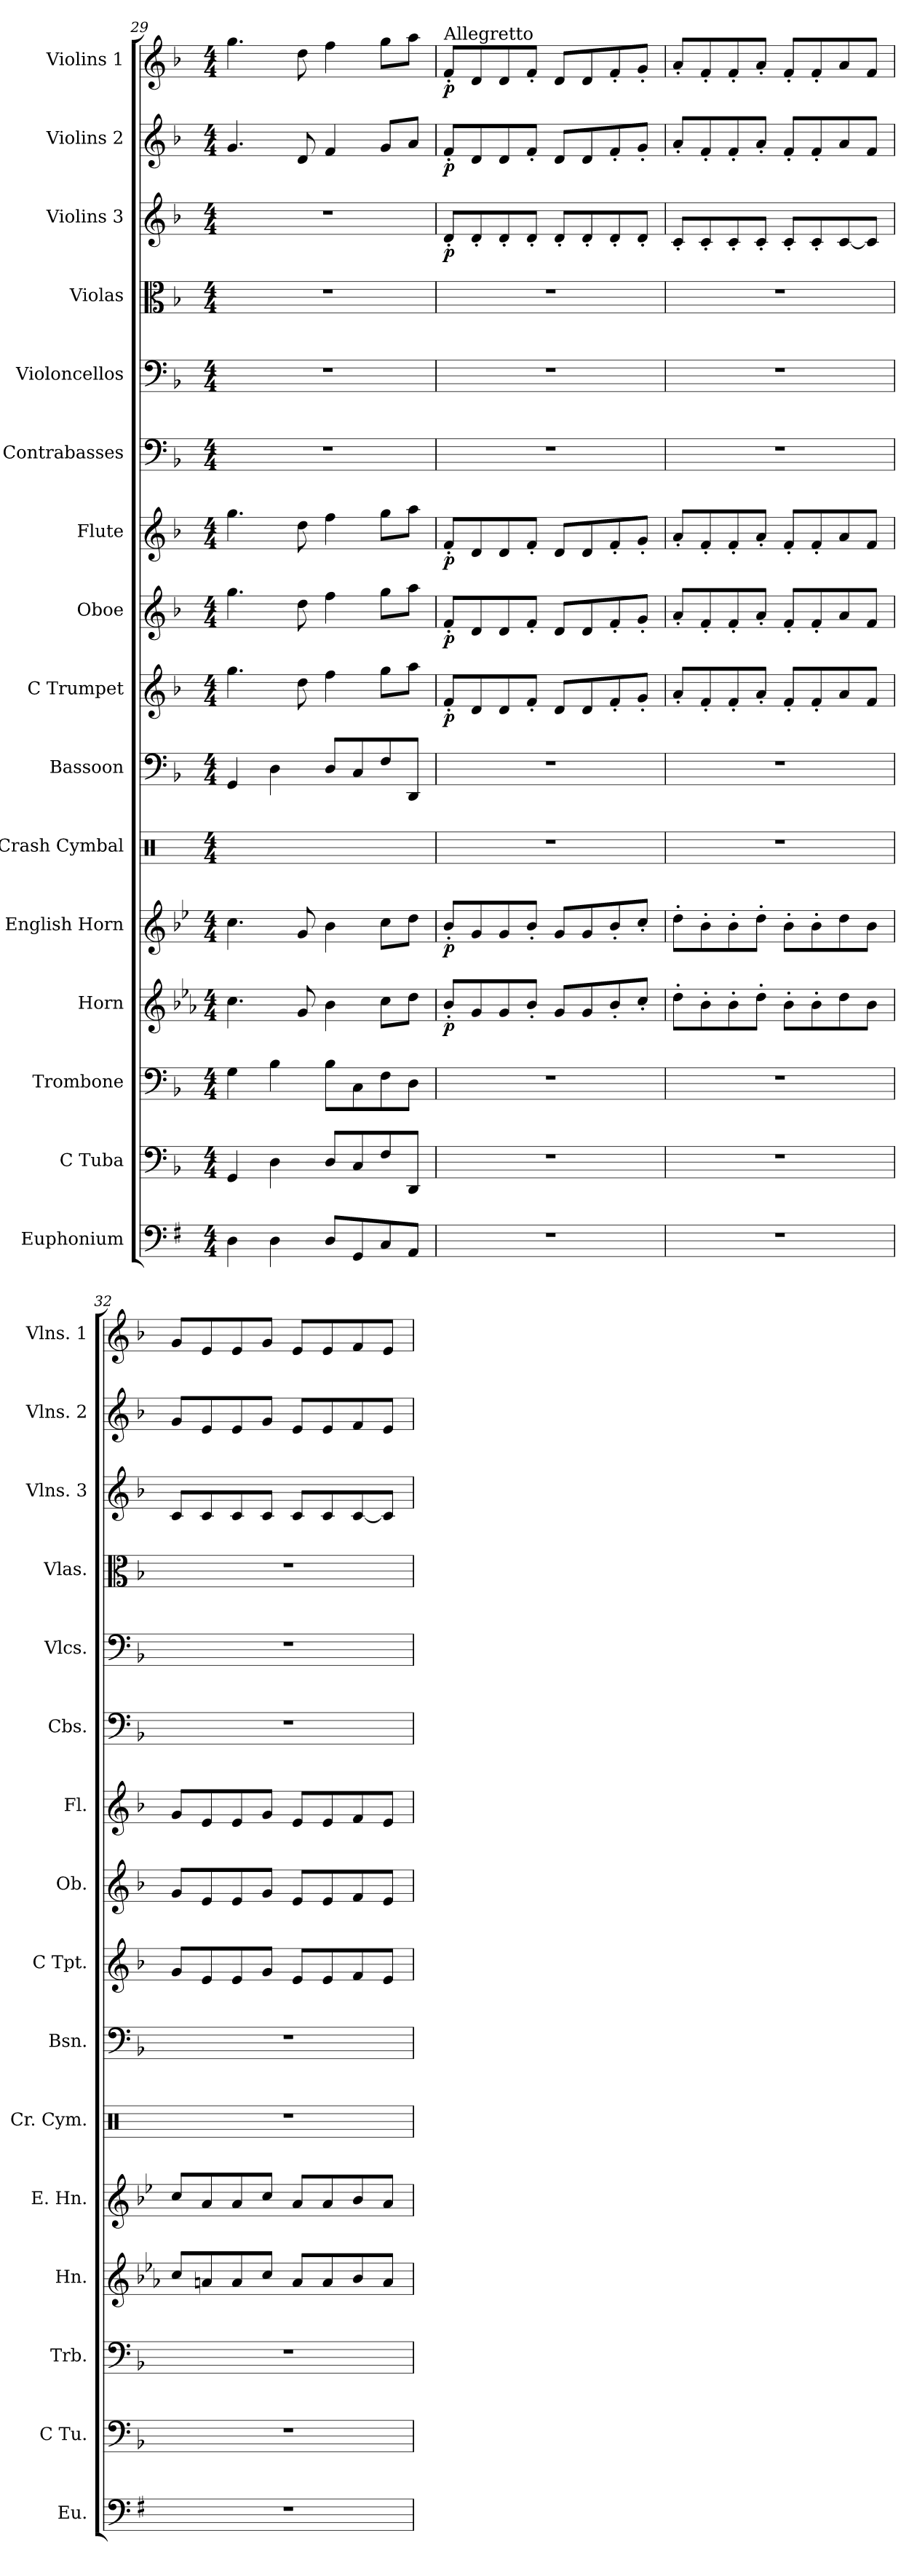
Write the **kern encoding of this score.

**kern	**kern	**kern	**kern	**dynam	**kern	**dynam	**kern	**kern	**kern	**dynam	**kern	**dynam	**kern	**dynam	**kern	**kern	**kern	**kern	**dynam	**kern	**dynam	**kern	**dynam
*part16	*part15	*part14	*part13	*part13	*part12	*part12	*part11	*part10	*part9	*part9	*part8	*part8	*part7	*part7	*part6	*part5	*part4	*part3	*part3	*part2	*part2	*part1	*part1
*staff16	*staff15	*staff14	*staff13	*staff13	*staff12	*staff12	*staff11	*staff10	*staff9	*staff9	*staff8	*staff8	*staff7	*staff7	*staff6	*staff5	*staff4	*staff3	*staff3	*staff2	*staff2	*staff1	*staff1
*I"Euphonium	*I"C Tuba	*I"Trombone	*I"Horn	*	*I"English Horn	*	*I"Crash Cymbal	*I"Bassoon	*I"C Trumpet	*	*I"Oboe	*	*I"Flute	*	*I"Contrabasses	*I"Violoncellos	*I"Violas	*I"Violins 3	*	*I"Violins 2	*	*I"Violins 1	*
*I'Eu.	*I'C Tu.	*I'Trb.	*I'Hn.	*	*I'E. Hn.	*	*I'Cr. Cym.	*I'Bsn.	*I'C Tpt.	*	*I'Ob.	*	*I'Fl.	*	*I'Cbs.	*I'Vlcs.	*I'Vlas.	*I'Vlns. 3	*	*I'Vlns. 2	*	*I'Vlns. 1	*
*clefF4	*clefF4	*clefF4	*clefG2	*	*	*	*clefX	*clefF4	*clefG2	*	*clefG2	*	*clefG2	*	*clefF4	*clefF4	*clefC3	*clefG2	*	*clefG2	*	*clefG2	*
*ITrd-3c-5	*	*	*ITrd3c5	*	*ITrd3c5	*	*	*	*	*	*	*	*	*	*	*	*	*	*	*	*	*	*
*k[]	*k[b-]	*k[b-]	*k[b-e-]	*	*k[b-]	*	*k[]	*k[b-]	*k[b-]	*	*k[b-]	*	*k[b-]	*	*k[b-]	*k[b-]	*k[b-]	*k[b-]	*	*k[b-]	*	*k[b-]	*
*C:	*F:	*F:	*B-:	*	*F:	*	*C:	*F:	*F:	*	*F:	*	*F:	*	*F:	*F:	*F:	*F:	*	*F:	*	*F:	*
*M4/4	*M4/4	*M4/4	*M4/4	*	*M4/4	*	*M4/4	*M4/4	*M4/4	*	*M4/4	*	*M4/4	*	*M4/4	*M4/4	*M4/4	*M4/4	*	*M4/4	*	*M4/4	*
=29	=29	=29	=29	=29	=29	=29	=29	=29	=29	=29	=29	=29	=29	=29	=29	=29	=29	=29	=29	=29	=29	=29	=29
4G\	4GG/	4G\	4.g\	.	4.g\	.	1R	4GG/	4.gg\	.	4.gg\	.	4.gg\	.	1r	1r	1r	1r	.	4.g/	.	4.gg\	.
4G\	4D\	4B-\	.	.	.	.	.	4D\	.	.	.	.	.	.	.	.	.	.	.	.	.	.	.
.	.	.	8d/	.	8d/	.	.	.	8dd\	.	8dd\	.	8dd\	.	.	.	.	.	.	8d/	.	8dd\	.
8G/L	8D/L	8B-\L	4f\	.	4f\	.	.	8D/L	4ff\	.	4ff\	.	4ff\	.	.	.	.	.	.	4f/	.	4ff\	.
8C/	8C/	8C\	.	.	.	.	.	8C/	.	.	.	.	.	.	.	.	.	.	.	.	.	.	.
8F/	8F/	8F\	8g\L	.	8g\L	.	.	8F/	8gg\L	.	8gg\L	.	8gg\L	.	.	.	.	.	.	8g/L	.	8gg\L	.
8D/J	8DD/J	8D\J	8a\J	.	8a\J	.	.	8DD/J	8aa\J	.	8aa\J	.	8aa\J	.	.	.	.	.	.	8a/J	.	8aa\J	.
!!LO:PB:g=z
=30	=30	=30	=30	=30	=30	=30	=30	=30	=30	=30	=30	=30	=30	=30	=30	=30	=30	=30	=30	=30	=30	=30	=30
!	!	!	!	!	!	!	!	!	!	!	!	!	!	!	!	!	!	!	!	!	!	!LO:TX:a:t=Allegretto	!
!	!	!	!	!LO:DY:b	!	!LO:DY:b	!	!	!	!LO:DY:b	!	!LO:DY:b	!	!LO:DY:b	!	!	!	!	!LO:DY:b	!	!LO:DY:b	!	!LO:DY:b
1r	1r	1r	8f'/L	p	8f'/L	p	1r	1r	8f'/L	p	8f'/L	p	8f'/L	p	1r	1r	1r	8d'/L	p	8f'/L	p	8f'/L	p
.	.	.	8d/	.	8d/	.	.	.	8d/	.	8d/	.	8d/	.	.	.	.	8d'/	.	8d/	.	8d/	.
.	.	.	8d/	.	8d/	.	.	.	8d/	.	8d/	.	8d/	.	.	.	.	8d'/	.	8d/	.	8d/	.
.	.	.	8f'/J	.	8f'/J	.	.	.	8f'/J	.	8f'/J	.	8f'/J	.	.	.	.	8d'/J	.	8f'/J	.	8f'/J	.
.	.	.	8d/L	.	8d/L	.	.	.	8d/L	.	8d/L	.	8d/L	.	.	.	.	8d'/L	.	8d/L	.	8d/L	.
.	.	.	8d/	.	8d/	.	.	.	8d/	.	8d/	.	8d/	.	.	.	.	8d'/	.	8d/	.	8d/	.
.	.	.	8f'/	.	8f'/	.	.	.	8f'/	.	8f'/	.	8f'/	.	.	.	.	8d'/	.	8f'/	.	8f'/	.
.	.	.	8g'/J	.	8g'/J	.	.	.	8g'/J	.	8g'/J	.	8g'/J	.	.	.	.	8d'/J	.	8g'/J	.	8g'/J	.
=31	=31	=31	=31	=31	=31	=31	=31	=31	=31	=31	=31	=31	=31	=31	=31	=31	=31	=31	=31	=31	=31	=31	=31
1r	1r	1r	8a'\L	.	8a'\L	.	1r	1r	8a'/L	.	8a'/L	.	8a'/L	.	1r	1r	1r	8c'/L	.	8a'/L	.	8a'/L	.
.	.	.	8f'\	.	8f'\	.	.	.	8f'/	.	8f'/	.	8f'/	.	.	.	.	8c'/	.	8f'/	.	8f'/	.
.	.	.	8f'\	.	8f'\	.	.	.	8f'/	.	8f'/	.	8f'/	.	.	.	.	8c'/	.	8f'/	.	8f'/	.
.	.	.	8a'\J	.	8a'\J	.	.	.	8a'/J	.	8a'/J	.	8a'/J	.	.	.	.	8c'/J	.	8a'/J	.	8a'/J	.
.	.	.	8f'\L	.	8f'\L	.	.	.	8f'/L	.	8f'/L	.	8f'/L	.	.	.	.	8c'/L	.	8f'/L	.	8f'/L	.
.	.	.	8f'\	.	8f'\	.	.	.	8f'/	.	8f'/	.	8f'/	.	.	.	.	8c'/	.	8f'/	.	8f'/	.
.	.	.	8a\	.	8a\	.	.	.	8a/	.	8a/	.	8a/	.	.	.	.	[8c/	.	8a/	.	8a/	.
.	.	.	8f\J	.	8f\J	.	.	.	8f/J	.	8f/J	.	8f/J	.	.	.	.	8c/J]	.	8f/J	.	8f/J	.
=32	=32	=32	=32	=32	=32	=32	=32	=32	=32	=32	=32	=32	=32	=32	=32	=32	=32	=32	=32	=32	=32	=32	=32
1r	1r	1r	8g/L	.	8g/L	.	1r	1r	8g/L	.	8g/L	.	8g/L	.	1r	1r	1r	8c/L	.	8g/L	.	8g/L	.
.	.	.	8en/	.	8e/	.	.	.	8e/	.	8e/	.	8e/	.	.	.	.	8c/	.	8e/	.	8e/	.
.	.	.	8e/	.	8e/	.	.	.	8e/	.	8e/	.	8e/	.	.	.	.	8c/	.	8e/	.	8e/	.
.	.	.	8g/J	.	8g/J	.	.	.	8g/J	.	8g/J	.	8g/J	.	.	.	.	8c/J	.	8g/J	.	8g/J	.
.	.	.	8e/L	.	8e/L	.	.	.	8e/L	.	8e/L	.	8e/L	.	.	.	.	8c/L	.	8e/L	.	8e/L	.
.	.	.	8e/	.	8e/	.	.	.	8e/	.	8e/	.	8e/	.	.	.	.	8c/	.	8e/	.	8e/	.
.	.	.	8f/	.	8f/	.	.	.	8f/	.	8f/	.	8f/	.	.	.	.	[8c/	.	8f/	.	8f/	.
.	.	.	8e/J	.	8e/J	.	.	.	8e/J	.	8e/J	.	8e/J	.	.	.	.	8c/J]	.	8e/J	.	8e/J	.
=	=	=	=	=	=	=	=	=	=	=	=	=	=	=	=	=	=	=	=	=	=	=	=
*-	*-	*-	*-	*-	*-	*-	*-	*-	*-	*-	*-	*-	*-	*-	*-	*-	*-	*-	*-	*-	*-	*-	*-
